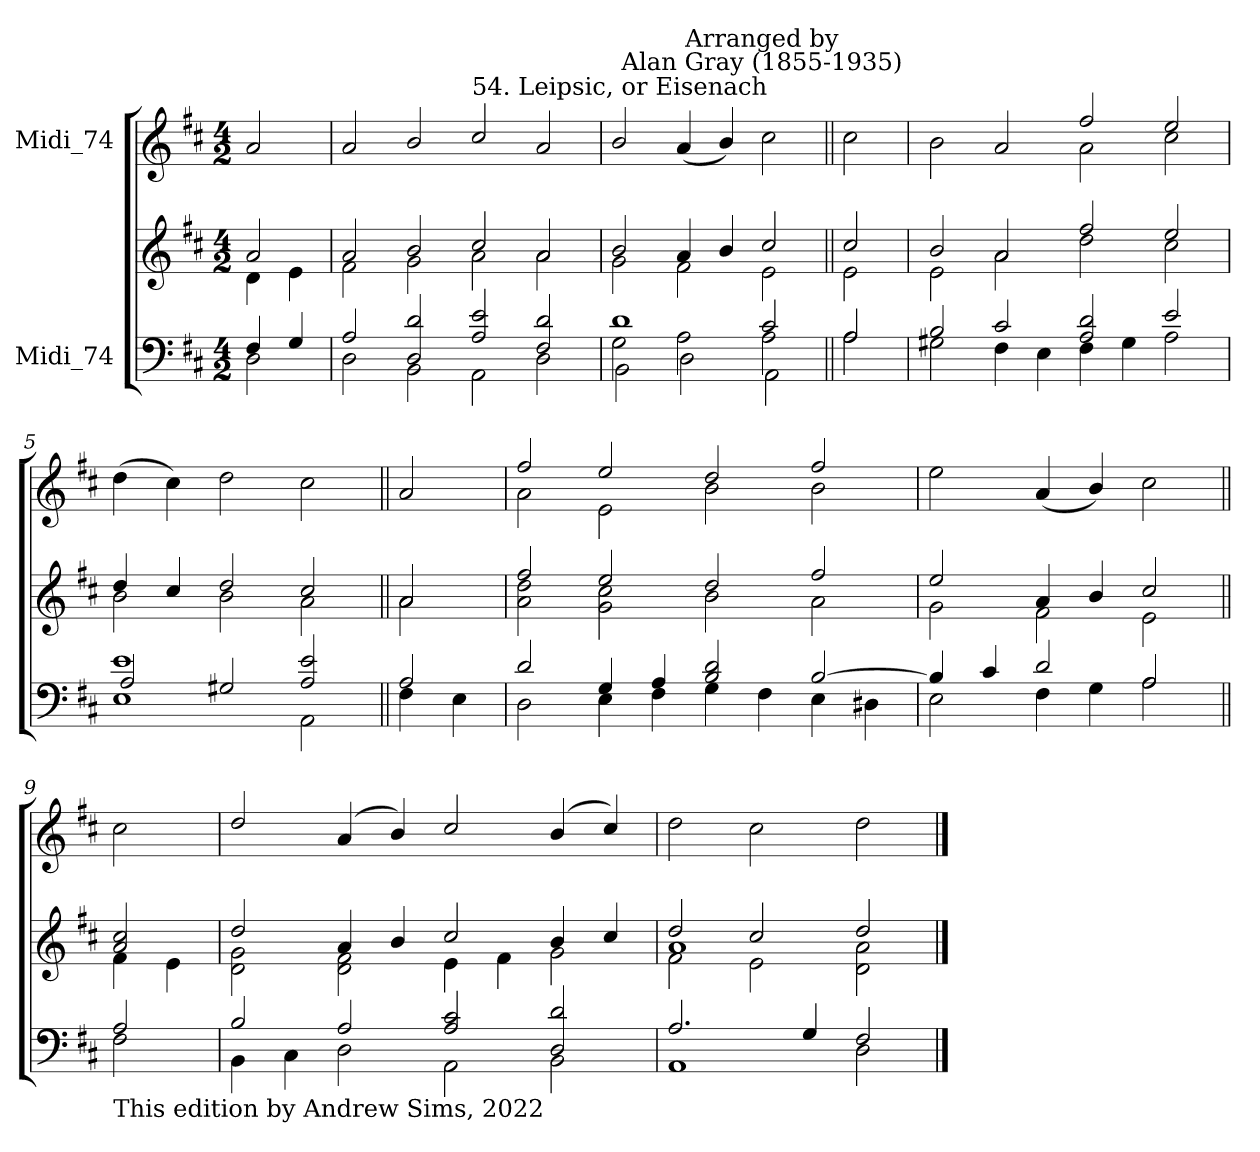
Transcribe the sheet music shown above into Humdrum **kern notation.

**kern	**kern	**kern
*part2	*part2	*part1
*staff3	*staff2	*staff1
*I"Midi_74	*	*I"Midi_74
*clefF4	*clefG2	*clefG2
*k[f#c#]	*k[f#c#]	*k[f#c#]
*D:	*D:	*D:
*M4/2	*M4/2	*M4/2
=	=	=
*^	*^	*^
*	*^	*	*^	*	*
4F#/	2ryy	2D\	2a/	2ryy	4d\	2a	2ryy
4G/	.	.	.	.	4e\	.	.
=1	=1	=1	=1	=1	=1	=1	=1
2A/	0ryy	2D\	2a/	0ryy	2f#\	2a	0ryy
2D/ 2d/	.	2BB\	2b/	.	2g\	2b	.
!	!	!	!	!	!	!LO:TX:a:t=54. Leipsic, or Eisenach	!
2A/ 2e/	.	2AA\	2cc#/	.	2a\	2cc#	.
2F#/ 2d/	.	2D\	2a/	.	2a\	2a	.
=2	=2	=2	=2	=2	=2	=2	=2
1d/	2G\	2BB\	2b/	1.ryy	2g\	2b/	1.ryy
.	2A\	2D\	4a/	.	2f#\	(<4a	.
.	.	.	4b/	.	.	4b/)	.
!	!	!	!	!	!	!LO:TX:a:cj:t=Arranged by\nAlan Gray (1855-1935)	!
2c#/	2A\	2AA\	2cc#/	.	2e\	2cc#	.
!!LO:LB:g=z	!!
=3||	=3||	=3||	=3||	=3||	=3||	=3||	=3||
2A/	2ryy	2A\	2cc#/	2ryy	2e\	2cc#	2ryy
=4	=4	=4	=4	=4	=4	=4	=4
2B/	0ryy	2G#X\	2b/	0ryy	2e\	2b	1ryy
2c#/	.	4F#\	2a/	.	2a\	2a	.
.	.	4E\	.	.	.	.	.
2A/ 2d/	.	4F#\	2ff#/	.	2dd\	2ff#	2a\
.	.	4G#\	.	.	.	.	.
2e/	.	2A\	2ee/	.	2cc#\	2ee	2cc#\
=5	=5	=5	=5	=5	=5	=5	=5
1e/	2A/	1E\	4dd/	1.ryy	2b\	(>4dd	1.ryy
.	.	.	4cc#/	.	.	4cc#)	.
.	2G#X/	.	2dd/	.	2b\	2dd	.
2A/ 2e/	2ryy	2AA\	2cc#/	.	2a\	2cc#	.
!!LO:LB:g=z	!!
=6||	=6||	=6||	=6||	=6||	=6||	=6||	=6||
2A/	2ryy	4F#\	2a/	2ryy	2a\	2a	2ryy
.	.	4E\	.	.	.	.	.
=7	=7	=7	=7	=7	=7	=7	=7
2d/	0ryy	2D\	2ff#/	0ryy	2a\ 2dd\	2ff#	2a\
4G/	.	4E\	2ee/	.	2g\ 2cc#\	2ee	2e\
4A/	.	4F#\	.	.	.	.	.
2B/ 2d/	.	4G\	2dd/	.	2b\	2dd	2b\
.	.	4F#\	.	.	.	.	.
[2B/	.	4E\	2ff#/	.	2a\	2ff#	2b\
.	.	4D#X\	.	.	.	.	.
=8	=8	=8	=8	=8	=8	=8	=8
4B/]	1.ryy	2E\	2ee/	1.ryy	2g\	2ee	1.ryy
4c#/	.	.	.	.	.	.	.
2d/	.	4F#\	4a/	.	2f#\	(<4a	.
.	.	4G\	4b/	.	.	4b/)	.
2A/	.	2A\	2cc#/	.	2e\	2cc#	.
!!LO:LB:g=z	!!
=9||	=9||	=9||	=9||	=9||	=9||	=9||	=9||
!LO:TX:b:t=This edition by Andrew Sims, 2022	!	!	!	!	!	!	!
2A/	2ryy	2F#\	2a/ 2cc#/	2ryy	4f#\	2cc#	2ryy
.	.	.	.	.	4e\	.	.
=10	=10	=10	=10	=10	=10	=10	=10
2B/	0ryy	4BB\	2dd/	0ryy	2d\ 2g\	2dd	0ryy
.	.	4C#\	.	.	.	.	.
2A/	.	2D\	4a/	.	2d\ 2f#\	(<4a	.
.	.	.	4b/	.	.	4b/)	.
2A/ 2c#/	.	2AA\	2cc#/	.	4e\	2cc#	.
.	.	.	.	.	4f#\	.	.
2D/ 2d/	.	2BB\	4b/	.	2g\	(>4b	.
.	.	.	4cc#/	.	.	4cc#)	.
=11	=11	=11	=11	=11	=11	=11	=11
2.A/	1.ryy	1AA\	2dd/	1a\	2f#\	2dd	1.ryy
.	.	.	2cc#/	.	2e\	2cc#	.
4G/	.	.	.	.	.	.	.
2F#/	.	2D\	2dd/	2ryy	2d\ 2a\	2dd	.
*v	*v	*v	*	*	*	*v	*v
*	*v	*v	*v	*
==	==	==
*-	*-	*-
